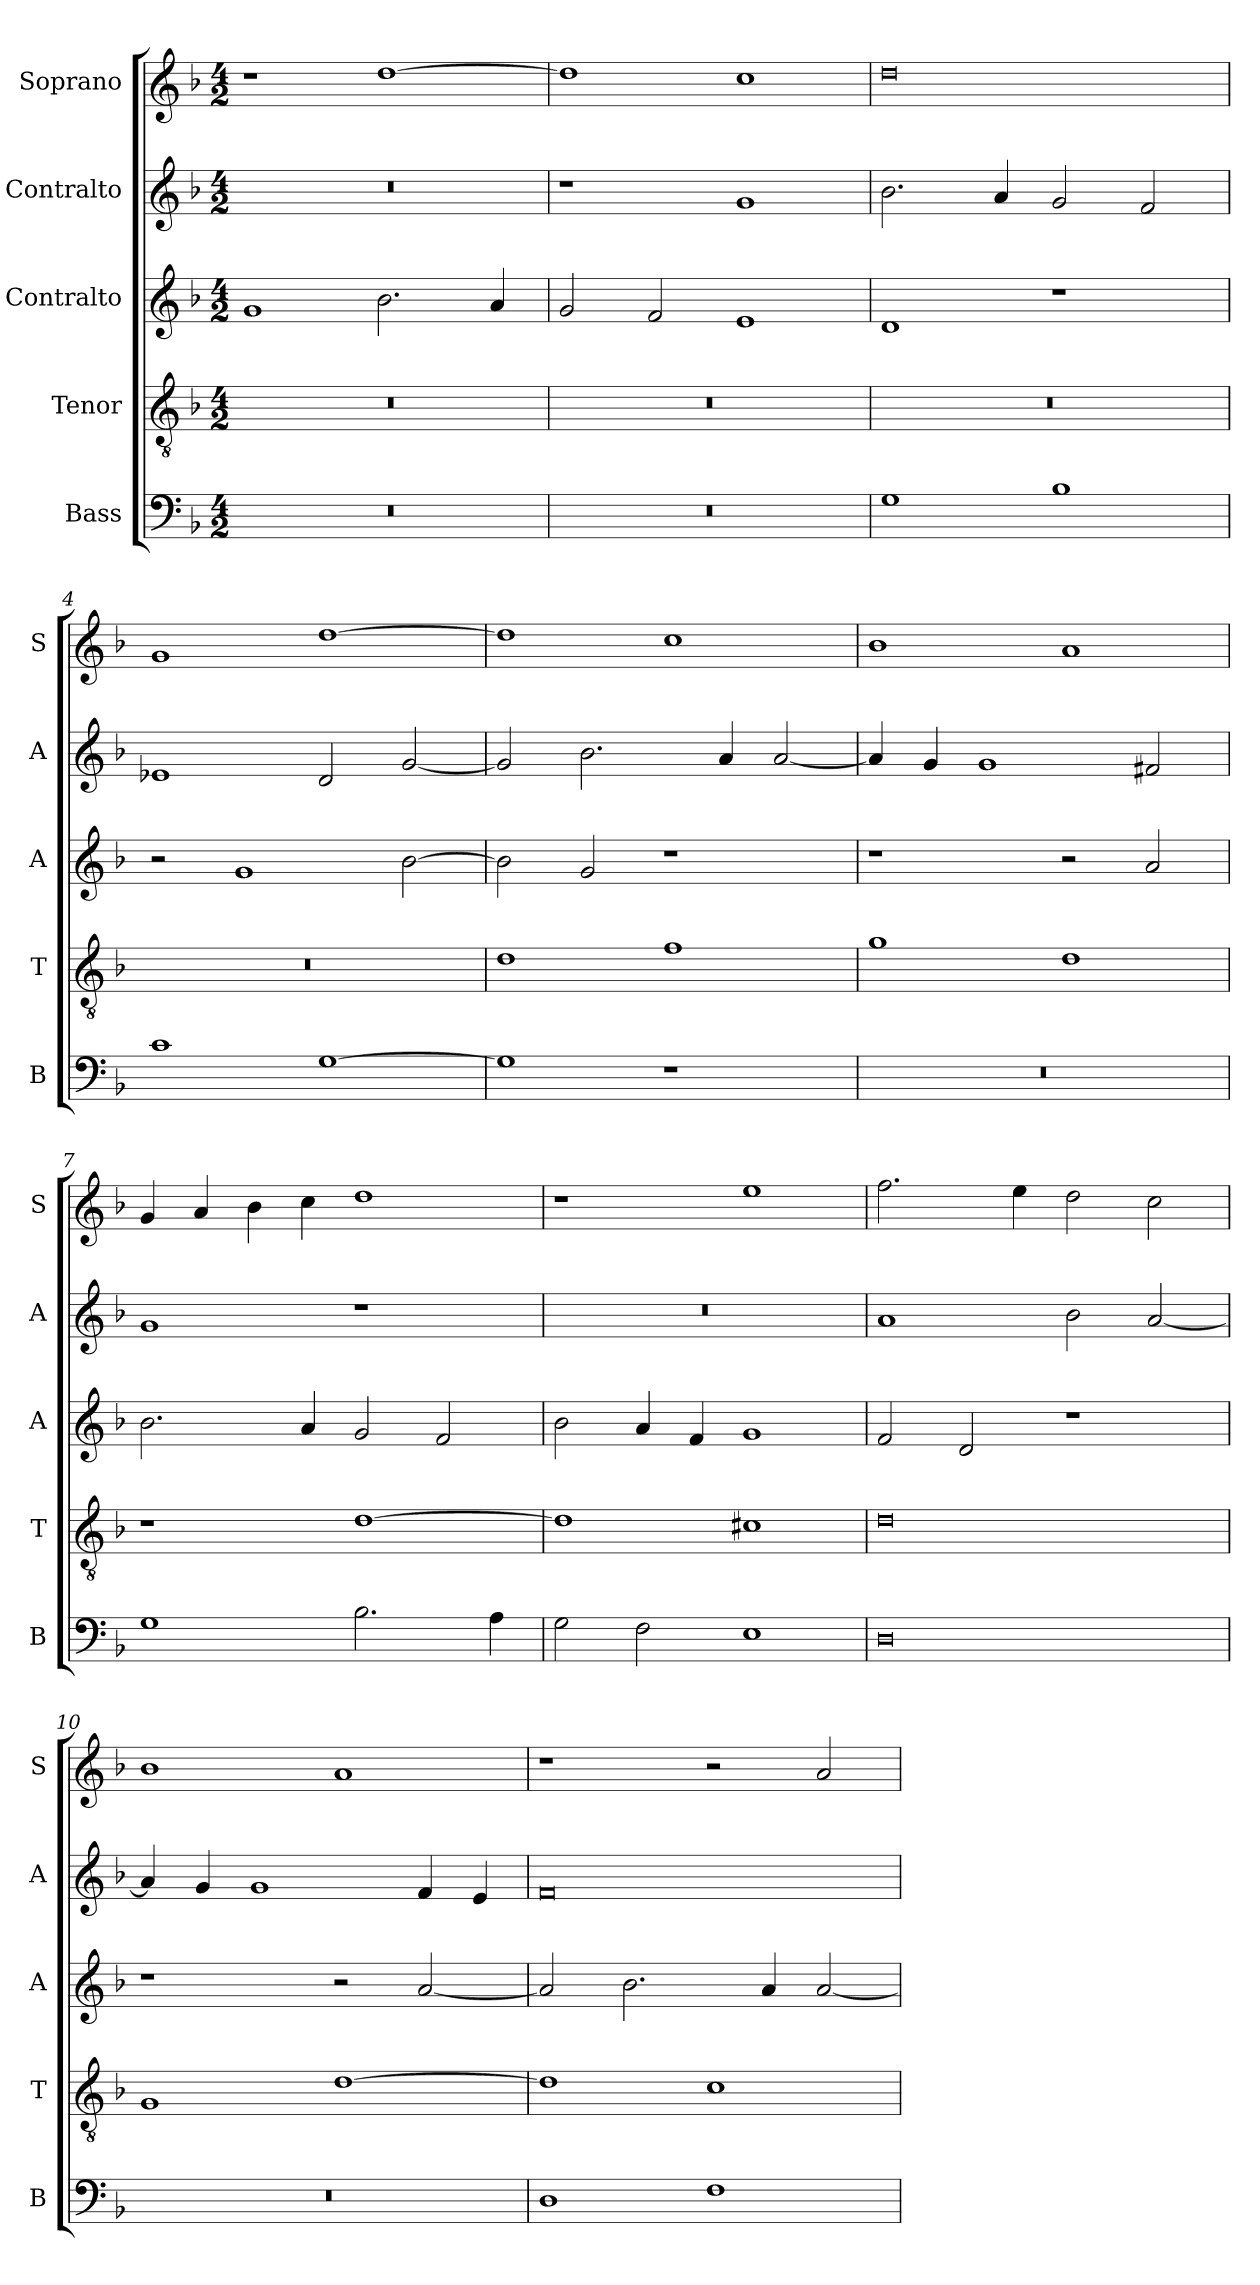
**kern	**kern	**kern	**kern	**kern
*part5	*part4	*part3	*part2	*part1
*staff5	*staff4	*staff3	*staff2	*staff1
*I"Bass	*I"Tenor	*I"Contralto	*I"Contralto	*I"Soprano
*I'B	*I'T	*I'A	*I'A	*I'S
*clefF4	*clefGv2	*clefG2	*clefG2	*clefG2
*k[b-]	*k[b-]	*k[b-]	*k[b-]	*k[b-]
*G:dor	*G:dor	*G:dor	*G:dor	*G:dor
*M4/2	*M4/2	*M4/2	*M4/2	*M4/2
=1	=1	=1	=1	=1
0r	0r	1g	0r	1r
.	.	2.b-	.	[1dd
.	.	4a	.	.
=2	=2	=2	=2	=2
0r	0r	2g	1r	1dd]
.	.	2f	.	.
.	.	1e	1g	1cc
=3	=3	=3	=3	=3
1G	0r	1d	2.b-	0dd
.	.	.	4a	.
1B-	.	1r	2g	.
.	.	.	2f	.
=4	=4	=4	=4	=4
1c	0r	2r	1e-X	1g
.	.	1g	.	.
[1G	.	.	2d	[1dd
.	.	[2b-	[2g	.
=5	=5	=5	=5	=5
1G]	1d	2b-]	2g]	1dd]
.	.	2g	2.b-	.
1r	1f	1r	.	1cc
.	.	.	4a	.
.	.	.	[2a	.
=6	=6	=6	=6	=6
0r	1g	1r	4a]	1b-
.	.	.	4g	.
.	.	.	1g	.
.	1d	2r	.	1a
.	.	2a	2f#X	.
=7	=7	=7	=7	=7
1G	1r	2.b-	1g	4g
.	.	.	.	4a
.	.	.	.	4b-
.	.	4a	.	4cc
2.B-	[1d	2g	1r	1dd
.	.	2f	.	.
4A	.	.	.	.
=8	=8	=8	=8	=8
2G	1d]	2b-	0r	1r
2F	.	4a	.	.
.	.	4f	.	.
1E	1c#X	1g	.	1ee
=9	=9	=9	=9	=9
0D	0d	2f	1a	2.ff
.	.	2d	.	.
.	.	.	.	4ee
.	.	1r	2b-	2dd
.	.	.	[2a	2cc
=10	=10	=10	=10	=10
0r	1G	1r	4a]	1b-
.	.	.	4g	.
.	.	.	1g	.
.	[1d	2r	.	1a
.	.	[2a	4f	.
.	.	.	4e	.
=11	=11	=11	=11	=11
1D	1d]	2a]	0f	1r
.	.	2.b-	.	.
1F	1c	.	.	2r
.	.	4a	.	.
.	.	[2a	.	2a
=	=	=	=	=
*-	*-	*-	*-	*-
